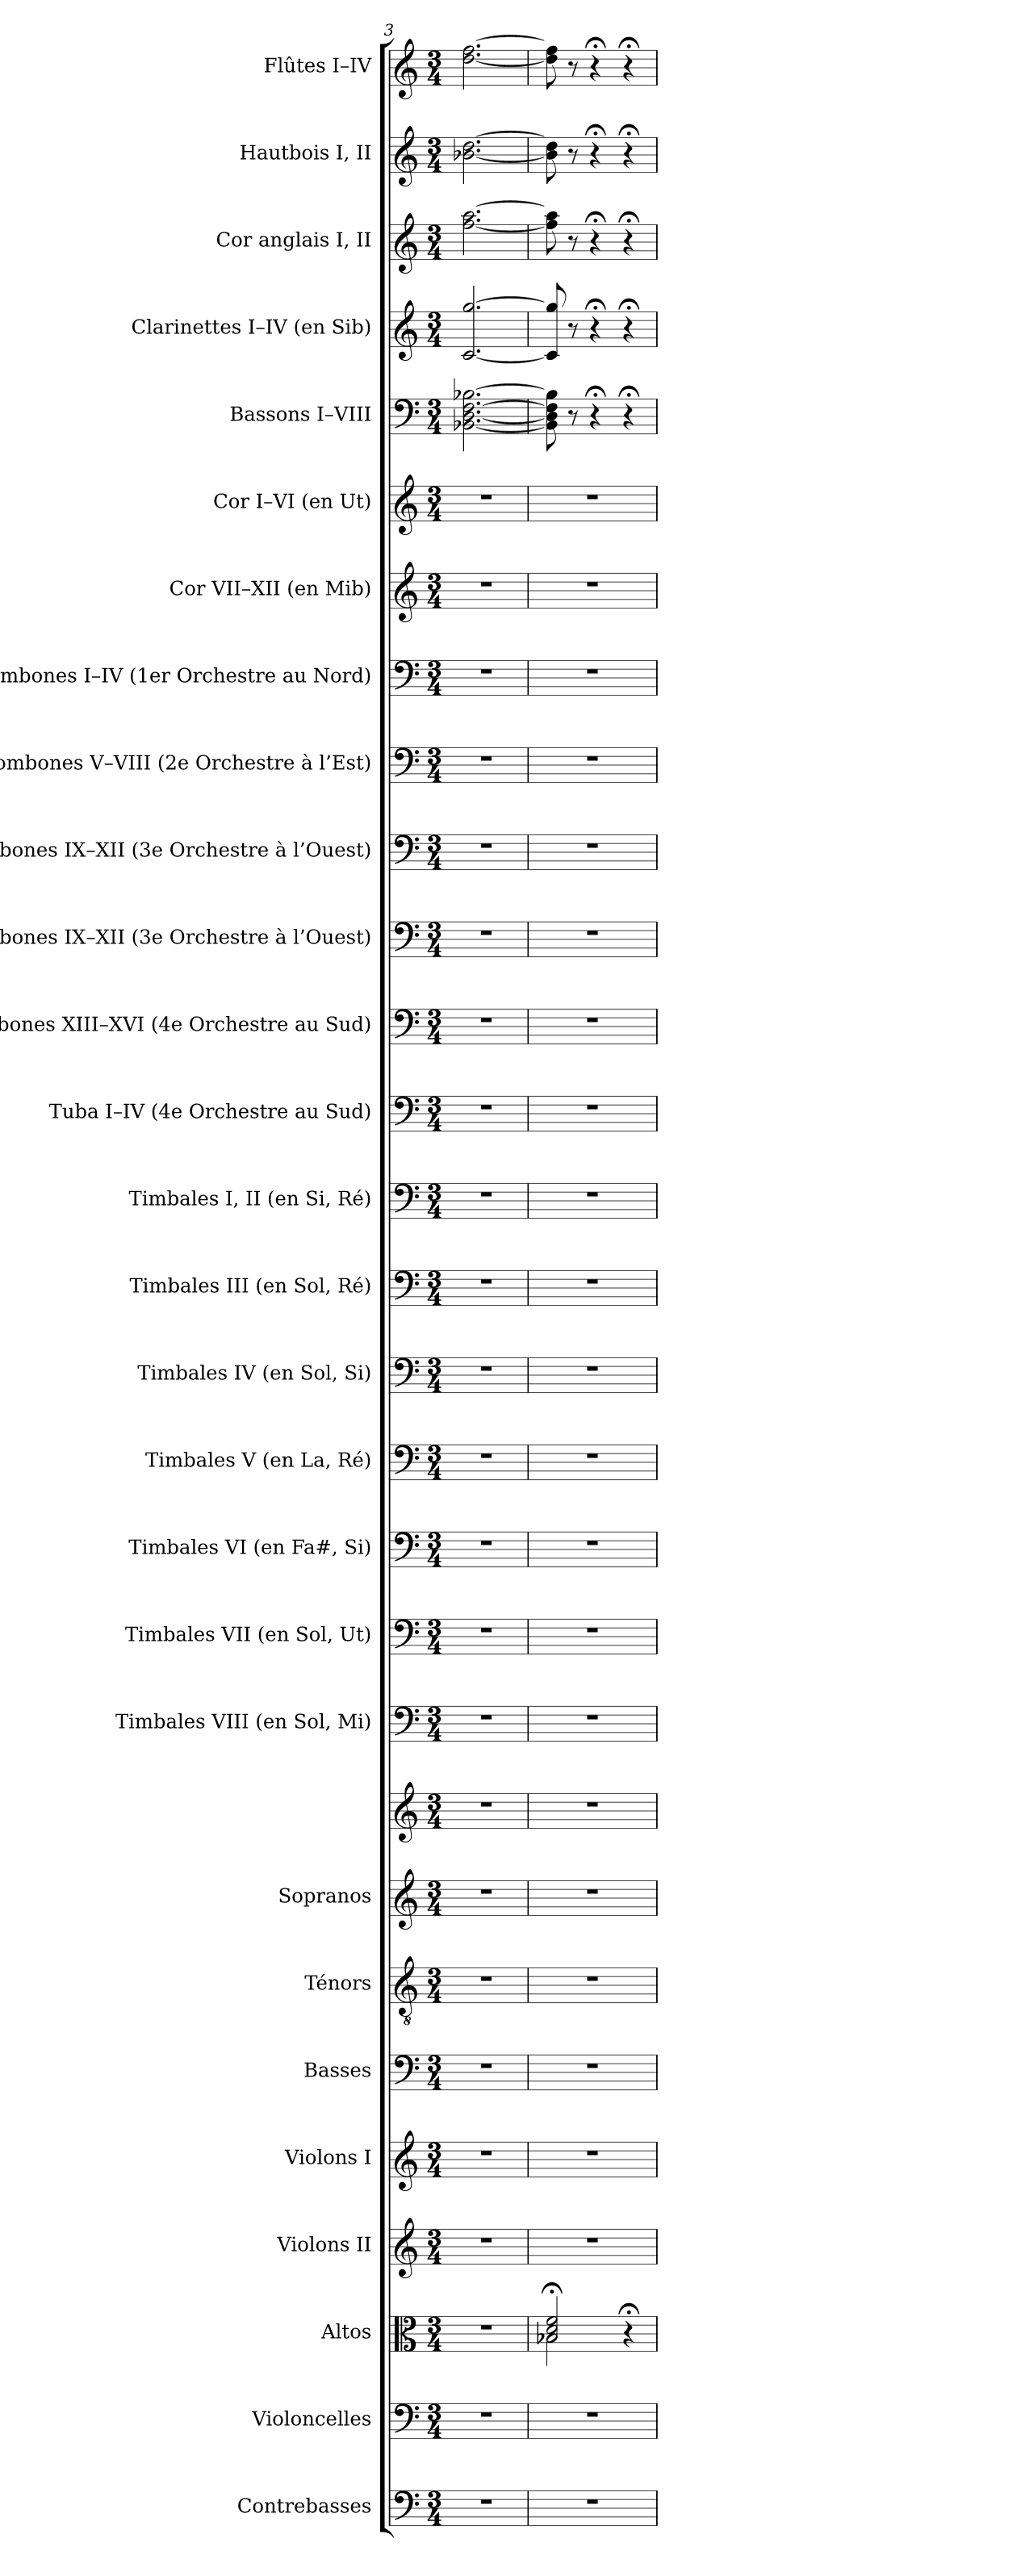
**kern	**kern	**kern	**kern	**kern	**kern	**kern	**kern	**kern	**kern	**kern	**kern	**kern	**kern	**kern	**kern	**kern	**kern	**kern	**kern	**kern	**kern	**kern	**kern	**kern	**kern	**kern	**kern	**kern
*part28	*part27	*part26	*part25	*part24	*part23	*part22	*part21	*part21	*part20	*part19	*part18	*part17	*part16	*part15	*part14	*part13	*part12	*part11	*part10	*part9	*part8	*part7	*part6	*part5	*part4	*part3	*part2	*part1
*staff29	*staff28	*staff27	*staff26	*staff25	*staff24	*staff23	*staff22	*staff21	*staff20	*staff19	*staff18	*staff17	*staff16	*staff15	*staff14	*staff13	*staff12	*staff11	*staff10	*staff9	*staff8	*staff7	*staff6	*staff5	*staff4	*staff3	*staff2	*staff1
*I"Contrebasses	*I"Violoncelles	*I"Altos	*I"Violons II	*I"Violons I	*I"Basses	*I"Ténors	*I"Sopranos	*	*I"Timbales VIII (en Sol, Mi)	*I"Timbales VII (en Sol, Ut)	*I"Timbales VI (en Fa#, Si)	*I"Timbales V (en La, Ré)	*I"Timbales IV (en Sol, Si)	*I"Timbales III (en Sol, Ré)	*I"Timbales I, II (en Si, Ré)	*I"Tuba I–IV (4e Orchestre au Sud)	*I"Trombones XIII–XVI (4e Orchestre au Sud)	*I"Trombones IX–XII (3e Orchestre à l’Ouest)	*I"Trombones IX–XII (3e Orchestre à l’Ouest)	*I"Trombones V–VIII (2e Orchestre à l’Est)	*I"Trombones I–IV (1er Orchestre au Nord)	*I"Cor VII–XII (en Mib)	*I"Cor I–VI (en Ut)	*I"Bassons I–VIII	*I"Clarinettes I–IV (en Sib)	*I"Cor anglais I, II	*I"Hautbois I, II	*I"Flûtes I–IV
*I'Cb.	*I'Vlles	*I'Altos	*I'Vns II	*I'Vns I	*I'Basses	*I'Tén.	*I'Sopr.	*	*I'VIII	*I'VII	*I'VI	*I'Timb.  V	*I'IV	*I'III	*I'I, II	*I'Tb.	*I'4e Orchestre	*	*I'Trb.  3e Orchestre	*I'2e Orchestre	*I'1er Orchestre	*I'Cor (Mib)	*I'Cor (Ut)	*I'Bns	*I'Cl. (Sib)	*I'C. a.	*I'Hb.	*I'Fl.
*clefF4	*clefF4	*clefC3	*clefG2	*clefG2	*clefF4	*clefGv2	*clefG2	*clefG2	*clefF4	*clefF4	*clefF4	*clefF4	*clefF4	*clefF4	*clefF4	*clefF4	*clefF4	*clefF4	*clefF4	*clefF4	*clefF4	*clefG2	*clefG2	*clefF4	*clefG2	*clefG2	*clefG2	*clefG2
*ITrd7c12	*	*	*	*	*	*ITrd7c12	*	*	*	*	*	*	*	*	*	*	*	*	*	*	*	*ITrd5c9	*ITrd7c12	*	*ITrd1c2	*ITrd4c7	*	*
*k[]	*k[]	*k[]	*k[]	*k[]	*k[]	*k[]	*k[]	*k[]	*k[]	*k[]	*k[]	*k[]	*k[]	*k[]	*k[]	*k[]	*k[]	*k[]	*k[]	*k[]	*k[]	*k[b-e-a-]	*k[]	*k[]	*k[b-e-]	*k[b-]	*k[]	*k[]
*C:	*C:	*C:	*C:	*C:	*C:	*C:	*C:	*C:	*C:	*C:	*C:	*C:	*C:	*C:	*C:	*C:	*C:	*C:	*C:	*C:	*C:	*E-:	*C:	*C:	*B-:	*F:	*C:	*C:
*M3/4	*M3/4	*M3/4	*M3/4	*M3/4	*M3/4	*M3/4	*M3/4	*M3/4	*M3/4	*M3/4	*M3/4	*M3/4	*M3/4	*M3/4	*M3/4	*M3/4	*M3/4	*M3/4	*M3/4	*M3/4	*M3/4	*M3/4	*M3/4	*M3/4	*M3/4	*M3/4	*M3/4	*M3/4
=3	=3	=3	=3	=3	=3	=3	=3	=3	=3	=3	=3	=3	=3	=3	=3	=3	=3	=3	=3	=3	=3	=3	=3	=3	=3	=3	=3	=3
!LO:N:vis=1	!LO:N:vis=1	!LO:N:vis=1	!LO:N:vis=1	!LO:N:vis=1	!LO:N:vis=1	!LO:N:vis=1	!LO:N:vis=1	!LO:N:vis=1	!LO:N:vis=1	!LO:N:vis=1	!LO:N:vis=1	!LO:N:vis=1	!LO:N:vis=1	!LO:N:vis=1	!LO:N:vis=1	!LO:N:vis=1	!LO:N:vis=1	!LO:N:vis=1	!LO:N:vis=1	!LO:N:vis=1	!LO:N:vis=1	!LO:N:vis=1	!LO:N:vis=1	!	!	!	!	!
2.r	2.r	2.r	2.r	2.r	2.r	2.r	2.r	2.r	2.r	2.r	2.r	2.r	2.r	2.r	2.r	2.r	2.r	2.r	2.r	2.r	2.r	2.r	2.r	[<2.BB-Xi\ [<2.Di [>2.Fi [>2.B-Xi	[<2.B-i/ [>2.ffi	[<2.b-i\ [>2.ddi	[<2.b-Xi\ [>2.ddi	[<2.ddi\ [>2.ffi
=4	=4	=4	=4	=4	=4	=4	=4	=4	=4	=4	=4	=4	=4	=4	=4	=4	=4	=4	=4	=4	=4	=4	=4	=4	=4	=4	=4	=4
!LO:N:vis=1	!LO:N:vis=1	!	!LO:N:vis=1	!LO:N:vis=1	!LO:N:vis=1	!LO:N:vis=1	!LO:N:vis=1	!LO:N:vis=1	!LO:N:vis=1	!LO:N:vis=1	!LO:N:vis=1	!LO:N:vis=1	!LO:N:vis=1	!LO:N:vis=1	!LO:N:vis=1	!LO:N:vis=1	!LO:N:vis=1	!LO:N:vis=1	!LO:N:vis=1	!LO:N:vis=1	!LO:N:vis=1	!LO:N:vis=1	!LO:N:vis=1	!	!	!	!	!
*	*	*^	*	*	*	*	*	*	*	*	*	*	*	*	*	*	*	*	*	*	*	*	*	*	*	*	*	*
2.r	2.r	2B-Xi/; 2di; 2fi;	2B-i\	2.r	2.r	2.r	2.r	2.r	2.r	2.r	2.r	2.r	2.r	2.r	2.r	2.r	2.r	2.r	2.r	2.r	2.r	2.r	2.r	2.r	8BB-i\] 8Di] 8Fi] 8B-i]	8B-i/] 8ffi]	8b-i\] 8ddi]	8b-i\] 8ddi]	8ddi\] 8ffi]
.	.	.	.	.	.	.	.	.	.	.	.	.	.	.	.	.	.	.	.	.	.	.	.	.	8r	8r	8r	8r	8r
.	.	.	.	.	.	.	.	.	.	.	.	.	.	.	.	.	.	.	.	.	.	.	.	.	4r;	4r;	4r;	4r;	4r;
.	.	4r;	4ryy	.	.	.	.	.	.	.	.	.	.	.	.	.	.	.	.	.	.	.	.	.	4r;	4r;	4r;	4r;	4r;
*	*	*v	*v	*	*	*	*	*	*	*	*	*	*	*	*	*	*	*	*	*	*	*	*	*	*	*	*	*	*
=	=	=	=	=	=	=	=	=	=	=	=	=	=	=	=	=	=	=	=	=	=	=	=	=	=	=	=	=
*-	*-	*-	*-	*-	*-	*-	*-	*-	*-	*-	*-	*-	*-	*-	*-	*-	*-	*-	*-	*-	*-	*-	*-	*-	*-	*-	*-	*-
